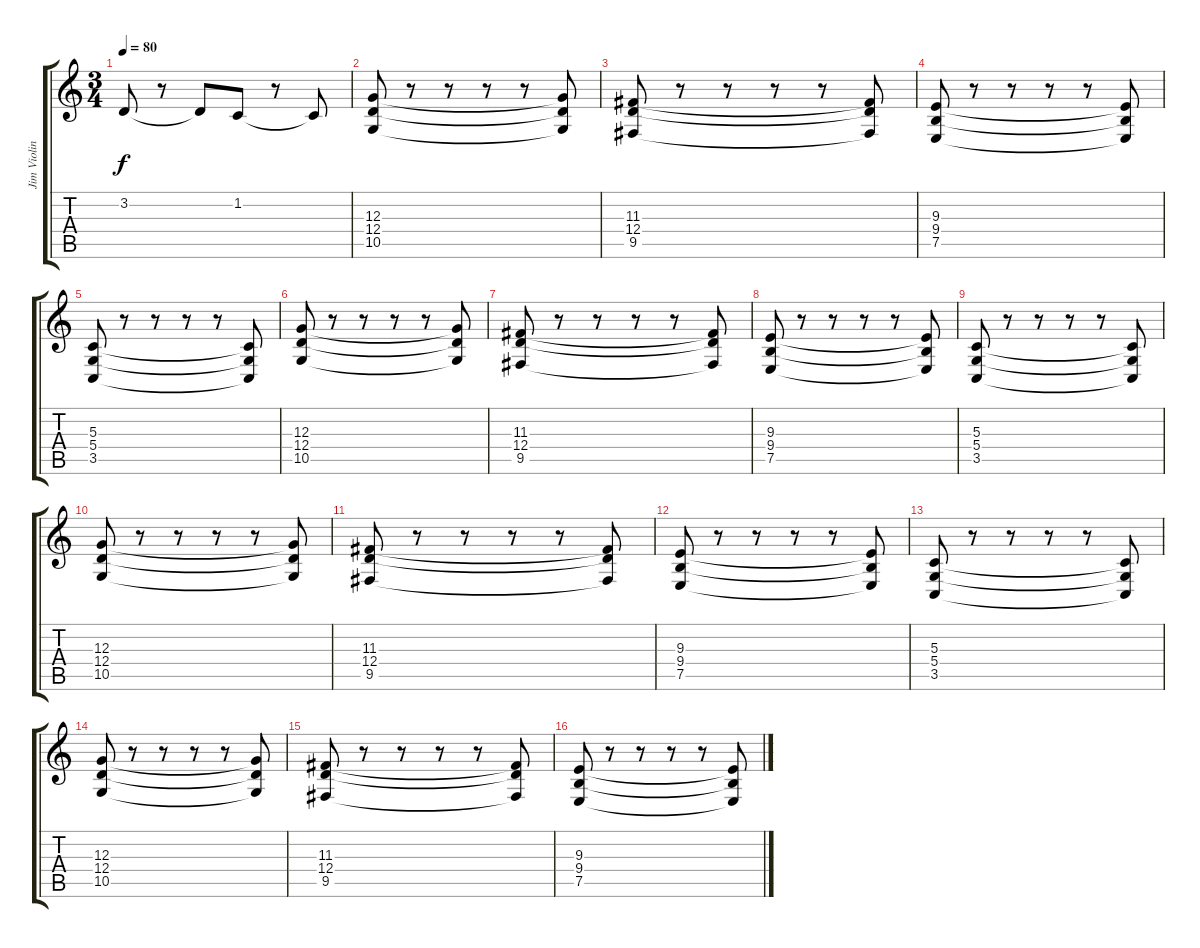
\track ("Jim Violin" "Jim Violin") {instrument stringensemble1}
\staff {score tabs}
\tuning (E4 B3 G3 D3 A2 E2) {hide}
\ts (3 4)
\tempo 80
\clef g2
\ks c
3.2.8{dy f} r.8 3.2{t}.8 1.2.8 r.8 1.2{t}.8 |
(12.3 12.4 10.5).8 r.8 r.8 r.8 r.8 (12.3{t} 12.4{t} 10.5{t}).8 |
(11.3 12.4 9.5).8 r.8 r.8 r.8 r.8 (11.3{t} 12.4{t} 9.5{t}).8 |
(9.3 9.4 7.5).8 r.8 r.8 r.8 r.8 (9.3{t} 9.4{t} 7.5{t}).8 |
(5.3 5.4 3.5).8 r.8 r.8 r.8 r.8 (5.3{t} 5.4{t} 3.5{t}).8 |
(12.3 12.4 10.5).8 r.8 r.8 r.8 r.8 (12.3{t} 12.4{t} 10.5{t}).8 |
(11.3 12.4 9.5).8 r.8 r.8 r.8 r.8 (11.3{t} 12.4{t} 9.5{t}).8 |
(9.3 9.4 7.5).8 r.8 r.8 r.8 r.8 (9.3{t} 9.4{t} 7.5{t}).8 |
(5.3 5.4 3.5).8 r.8 r.8 r.8 r.8 (5.3{t} 5.4{t} 3.5{t}).8 |
(12.3 12.4 10.5).8 r.8 r.8 r.8 r.8 (12.3{t} 12.4{t} 10.5{t}).8 |
(11.3 12.4 9.5).8 r.8 r.8 r.8 r.8 (11.3{t} 12.4{t} 9.5{t}).8 |
(9.3 9.4 7.5).8 r.8 r.8 r.8 r.8 (9.3{t} 9.4{t} 7.5{t}).8 |
(5.3 5.4 3.5).8 r.8 r.8 r.8 r.8 (5.3{t} 5.4{t} 3.5{t}).8 |
(12.3 12.4 10.5).8 r.8 r.8 r.8 r.8 (12.3{t} 12.4{t} 10.5{t}).8 |
(11.3 12.4 9.5).8 r.8 r.8 r.8 r.8 (11.3{t} 12.4{t} 9.5{t}).8 |
(9.3 9.4 7.5).8 r.8 r.8 r.8 r.8 (9.3{t} 9.4{t} 7.5{t}).8
